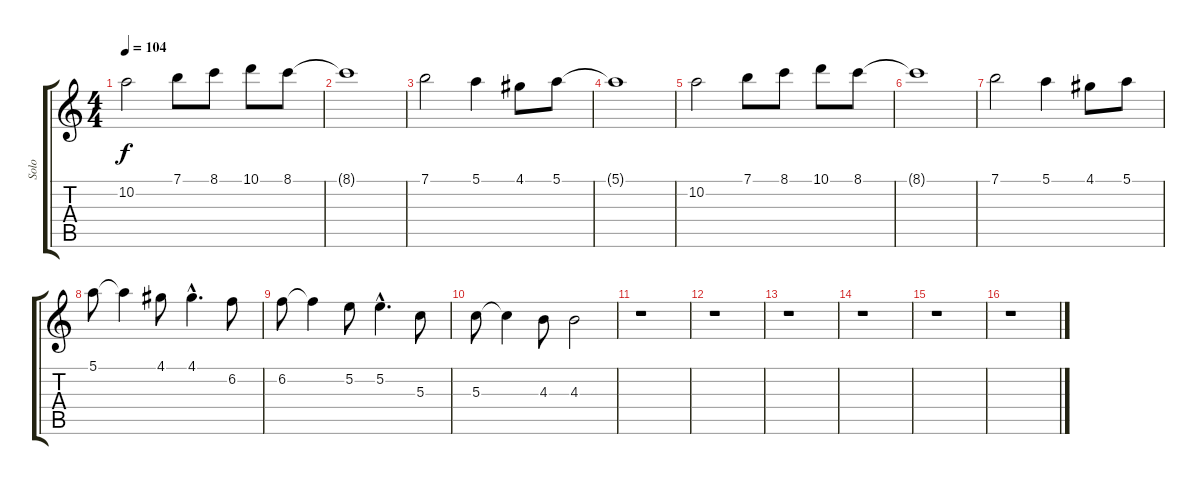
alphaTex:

\track ("Solo" "Solo") {instrument distortionguitar}
\staff {score tabs}
\tuning (E4 B3 G3 D3 A2 E2) {hide}
\ts (4 4)
\tempo 104
\clef g2
\ks c
10.2.2{dy f} 7.1.8 8.1.8 10.1.8 8.1.8 |
8.1{t}.1 |
7.1.2 5.1.4 4.1.8 5.1.8 |
5.1{t}.1 |
10.2.2 7.1.8 8.1.8 10.1.8 8.1.8 |
8.1{t}.1 |
7.1.2 5.1.4 4.1.8 5.1.8 |
5.1.8 5.1{t}.4 4.1.8 4.1{hac}.4{d} 6.2.8 |
6.2.8 6.2{t}.4 5.2.8 5.2{hac}.4{d} 5.3.8 |
5.3.8 5.3{t}.4 4.3.8 4.3.2 |
r.1 |
r.1 |
r.1 |
r.1 |
r.1 |
r.1
